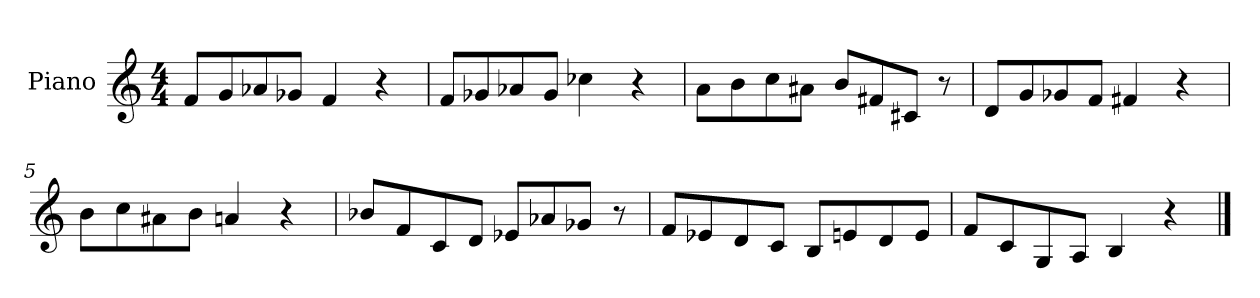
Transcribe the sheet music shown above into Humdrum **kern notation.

**kern
*part1
*staff1
*I"Piano
*I'Pno.
*clefG2
*k[]
*M4/4
=1
8f/L
8g/
8a-X/
8g-X/J
4f/
4r
=2
8f/L
8g-X/
8a-X/
8g-/J
4cc-X\
4r
=3
8a\L
8b\
8cc\
8a#X\J
8b/L
8f#X/
8c#X/J
8r
=4
8d/L
8g/
8g-X/
8f/J
4f#X/
4r
=5
8b\L
8cc\
8a#X\
8b\J
4an/
4r
!!LO:LB:g=z
=6
8b-X/L
8f/
8c/
8d/J
8e-X/L
8a-X/
8g-X/J
8r
=7
8f/L
8e-X/
8d/
8c/J
8B/L
8en/
8d/
8e/J
=8
8f/L
8c/
8G/
8A/J
4B/
4r
==
*-
